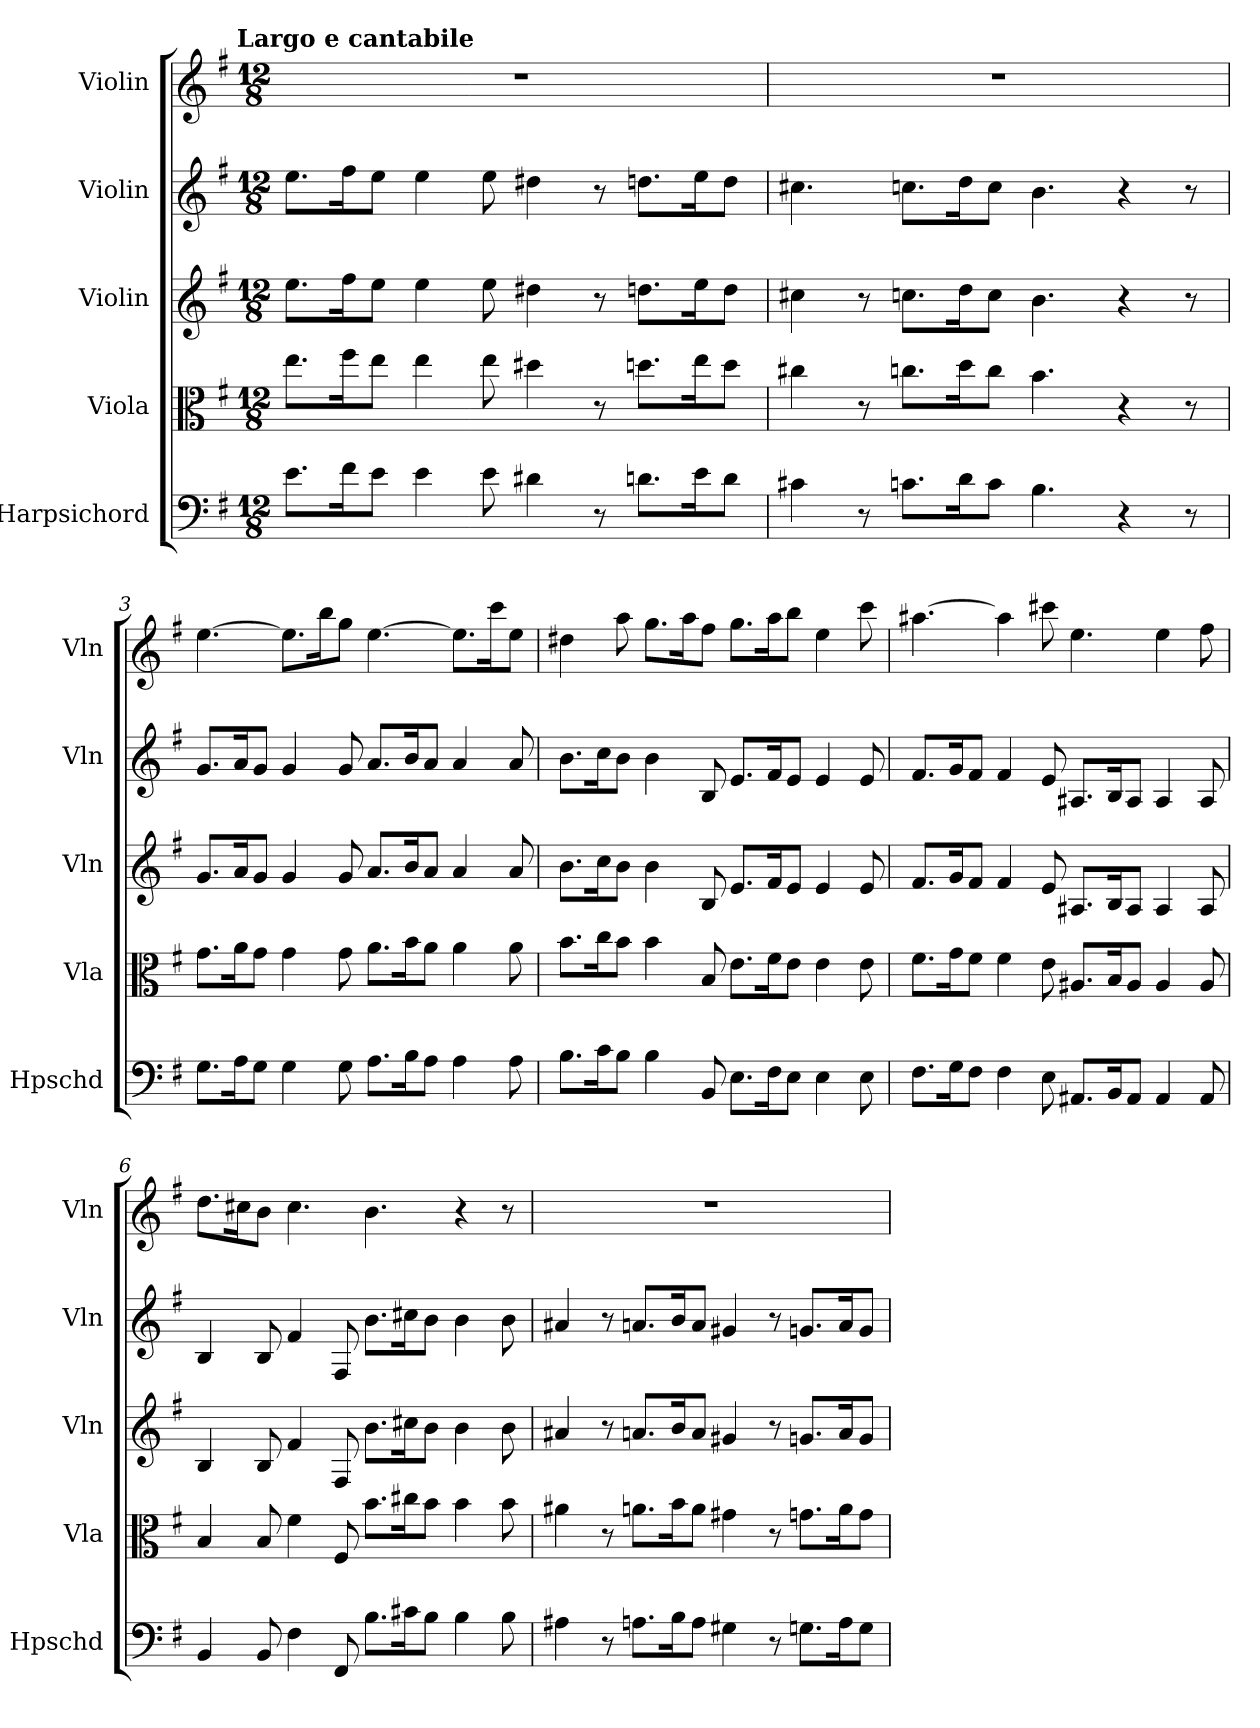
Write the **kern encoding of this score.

**kern	**kern	**kern	**kern	**kern
*part5	*part4	*part3	*part2	*part1
*staff5	*staff4	*staff3	*staff2	*staff1
*I"Harpsichord	*I"Viola	*I"Violin	*I"Violin	*I"Violin
*I'Hpschd	*I'Vla	*I'Vln	*I'Vln	*I'Vln
*clefF4	*clefC3	*clefG2	*clefG2	*clefG2
*k[f#]	*k[f#]	*k[f#]	*k[f#]	*k[f#]
*e:	*e:	*e:	*e:	*e:
!!LO:TX:omd:t=Largo e cantabile
*M12/8	*M12/8	*M12/8	*M12/8	*M12/8
*MM46	*MM46	*MM46	*MM46	*MM46
=1	=1	=1	=1	=1
8.e\L	8.ee\L	8.ee\L	8.ee\L	1.r
16f#\K	16ff#\K	16ff#\K	16ff#\K	.
8e\J	8ee\J	8ee\J	8ee\J	.
4e\	4ee\	4ee\	4ee\	.
8e\	8ee\	8ee\	8ee\	.
4d#X\	4dd#X\	4dd#X\	4dd#X\	.
8r	8r	8r	8r	.
8.dn\L	8.ddn\L	8.ddn\L	8.ddn\L	.
16e\K	16ee\K	16ee\K	16ee\K	.
8d\J	8dd\J	8dd\J	8dd\J	.
=2	=2	=2	=2	=2
4c#X\	4cc#X\	4cc#X\	4.cc#X\	1.r
8r	8r	8r	.	.
8.cn\L	8.ccn\L	8.ccn\L	8.ccn\L	.
16d\K	16dd\K	16dd\K	16dd\K	.
8c\J	8cc\J	8cc\J	8cc\J	.
4.B\	4.b\	4.b\	4.b\	.
4r	4r	4r	4r	.
8r	8r	8r	8r	.
=3	=3	=3	=3	=3
8.G\L	8.g\L	8.g/L	8.g/L	[4.ee\
16A\K	16a\K	16a/K	16a/K	.
8G\J	8g\J	8g/J	8g/J	.
4G\	4g\	4g/	4g/	8.ee\L]
.	.	.	.	16bb\K
8G\	8g\	8g/	8g/	8gg\J
8.A\L	8.a\L	8.a/L	8.a/L	[4.ee\
16B\K	16b\K	16b/K	16b/K	.
8A\J	8a\J	8a/J	8a/J	.
4A\	4a\	4a/	4a/	8.ee\L]
.	.	.	.	16ccc\K
8A\	8a\	8a/	8a/	8ee\J
=4	=4	=4	=4	=4
8.B\L	8.b\L	8.b\L	8.b\L	4dd#X\
16c\K	16cc\K	16cc\K	16cc\K	.
8B\J	8b\J	8b\J	8b\J	8aa\
4B\	4b\	4b\	4b\	8.gg\L
.	.	.	.	16aa\K
8BB/	8B/	8B/	8B/	8ff#\J
8.E\L	8.e\L	8.e/L	8.e/L	8.gg\L
16F#\K	16f#\K	16f#/K	16f#/K	16aa\K
8E\J	8e\J	8e/J	8e/J	8bb\J
4E\	4e\	4e/	4e/	4ee\
8E\	8e\	8e/	8e/	8ccc\
=5	=5	=5	=5	=5
8.F#\L	8.f#\L	8.f#/L	8.f#/L	[4.aa#X\
16G\K	16g\K	16g/K	16g/K	.
8F#\J	8f#\J	8f#/J	8f#/J	.
4F#\	4f#\	4f#/	4f#/	4aa#\]
8E\	8e\	8e/	8e/	8ccc#X\
8.AA#X/L	8.A#X/L	8.A#X/L	8.A#X/L	4.ee\
16BB/K	16B/K	16B/K	16B/K	.
8AA#/J	8A#/J	8A#/J	8A#/J	.
4AA#/	4A#/	4A#/	4A#/	4ee\
8AA#/	8A#/	8A#/	8A#/	8ff#\
=6	=6	=6	=6	=6
4BB/	4B/	4B/	4B/	8.dd\L
.	.	.	.	16cc#X\K
8BB/	8B/	8B/	8B/	8b\J
4F#\	4f#\	4f#/	4f#/	4.cc#\
8FF#/	8F#/	8F#/	8F#/	.
8.B\L	8.b\L	8.b\L	8.b\L	4.b\
16c#X\K	16cc#X\K	16cc#X\K	16cc#X\K	.
8B\J	8b\J	8b\J	8b\J	.
4B\	4b\	4b\	4b\	4r
8B\	8b\	8b\	8b\	8r
=7	=7	=7	=7	=7
4A#X\	4a#X\	4a#X/	4a#X/	1.r
8r	8r	8r	8r	.
8.An\L	8.an\L	8.an/L	8.an/L	.
16B\K	16b\K	16b/K	16b/K	.
8A\J	8a\J	8a/J	8a/J	.
4G#X\	4g#X\	4g#X/	4g#X/	.
8r	8r	8r	8r	.
8.Gn\L	8.gn\L	8.gn/L	8.gn/L	.
16A\K	16a\K	16a/K	16a/K	.
8G\J	8g\J	8g/J	8g/J	.
=	=	=	=	=
*-	*-	*-	*-	*-
